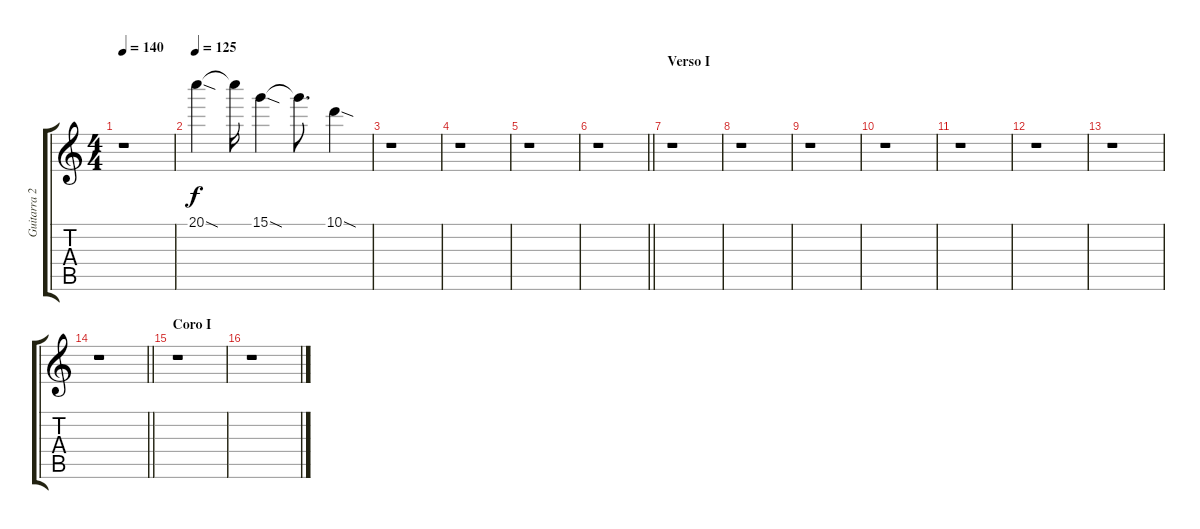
\track ("Guitarra 2" "Guitarra 2") {instrument distortionguitar}
\staff {score tabs}
\tuning (E4 B3 G3 D3 A2 E2) {hide}
\ts (4 4)
\tempo 140
\clef g2
\ks c
r.1{dy f} |
\tempo 125
20.1{sod}.4 20.1{t}.16 15.1{sod}.4 15.1{t}.8{d} 10.1{sod}.4 |
r.1 |
r.1 |
r.1 |
\barLineRight lightlight
r.1 |
\section ("" "Verso I")
r.1 |
r.1 |
r.1 |
r.1 |
r.1 |
r.1 |
r.1 |
\barLineRight lightlight
r.1 |
\section ("" "Coro I")
r.1 |
r.1
